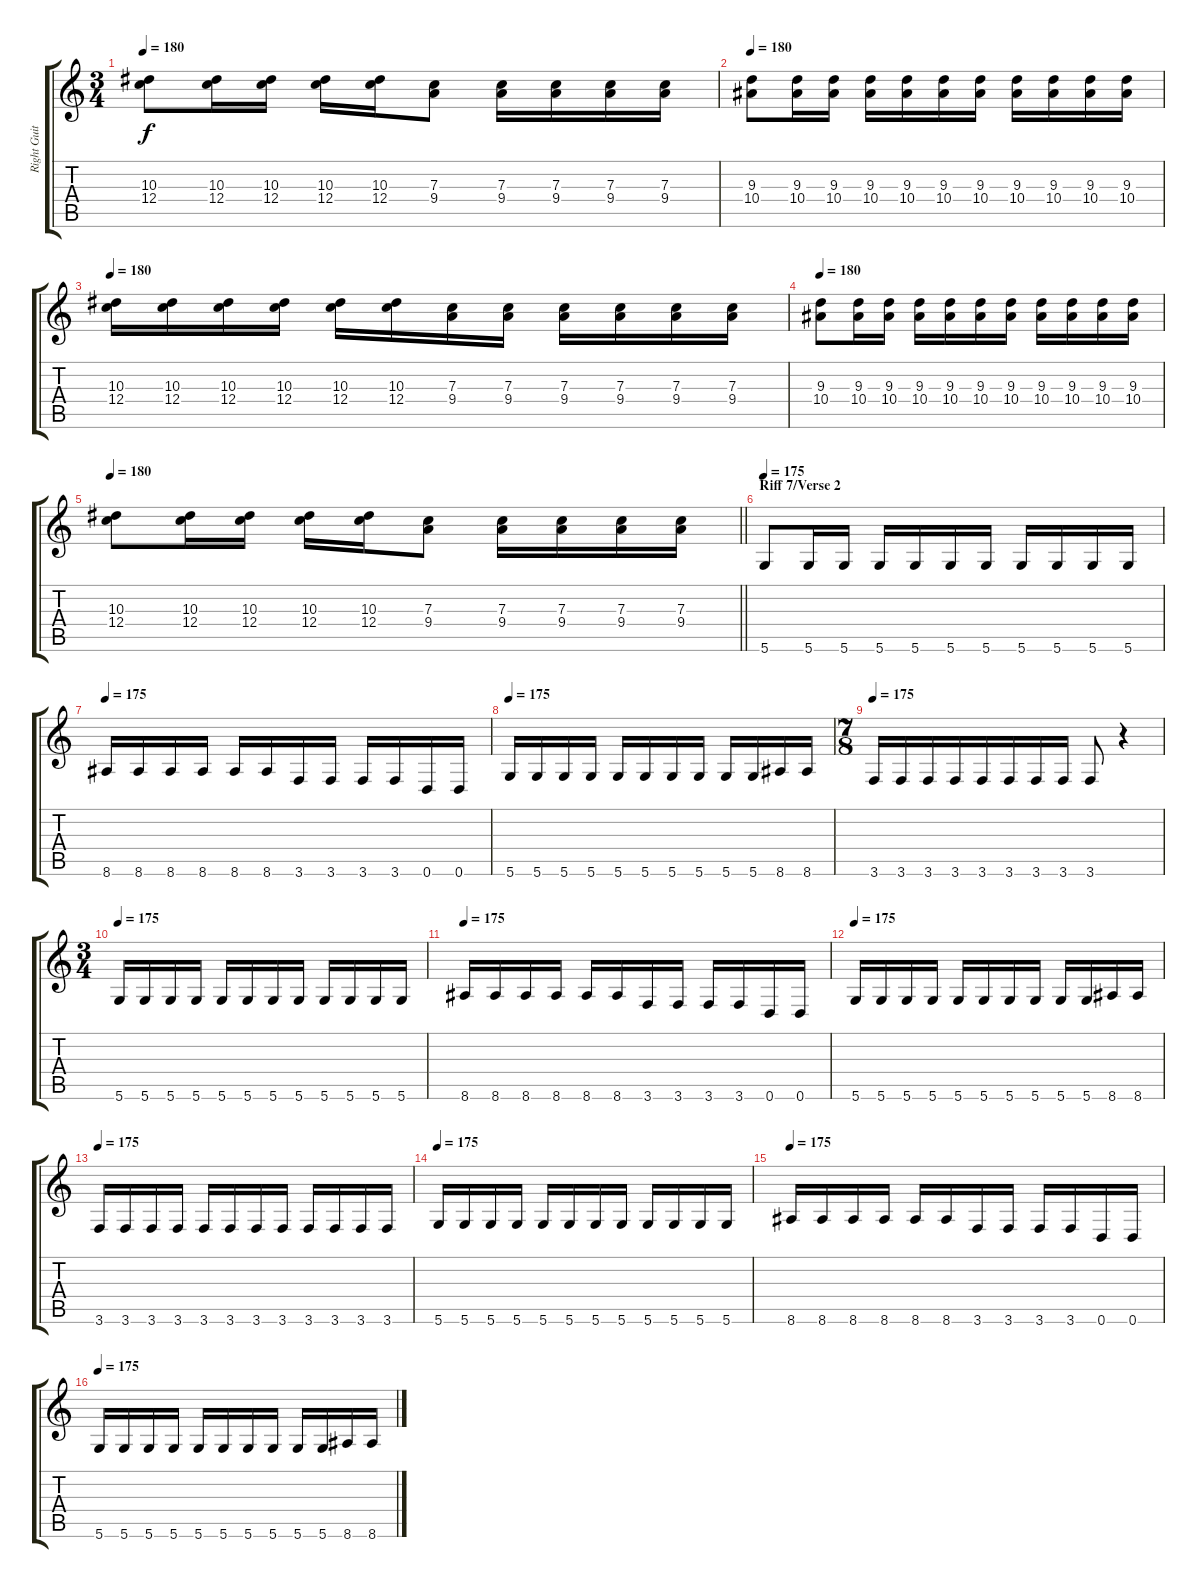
\track ("Right Guitar" "Right Guit") {instrument distortionguitar}
\staff {score tabs}
\tuning (D4 A3 F3 C3 G2 D2) {hide}
\ts (3 4)
\tempo 180
\clef g2
\ks c
(10.3 12.4).8{dy f} (10.3 12.4).16 (10.3 12.4).16 (10.3 12.4).16 (10.3 12.4).16 (7.3 9.4).8 (7.3 9.4).16 (7.3 9.4).16 (7.3 9.4).16 (7.3 9.4).16 |
\tempo 180
(9.3 10.4).8 (9.3 10.4).16 (9.3 10.4).16 (9.3 10.4).16 (9.3 10.4).16 (9.3 10.4).16 (9.3 10.4).16 (9.3 10.4).16 (9.3 10.4).16 (9.3 10.4).16 (9.3 10.4).16 |
\tempo 180
(10.3 12.4).16 (10.3 12.4).16 (10.3 12.4).16 (10.3 12.4).16 (10.3 12.4).16 (10.3 12.4).16 (7.3 9.4).16 (7.3 9.4).16 (7.3 9.4).16 (7.3 9.4).16 (7.3 9.4).16 (7.3 9.4).16 |
\tempo 180
(9.3 10.4).8 (9.3 10.4).16 (9.3 10.4).16 (9.3 10.4).16 (9.3 10.4).16 (9.3 10.4).16 (9.3 10.4).16 (9.3 10.4).16 (9.3 10.4).16 (9.3 10.4).16 (9.3 10.4).16 |
\tempo 180
\barLineRight lightlight
(10.3 12.4).8 (10.3 12.4).16 (10.3 12.4).16 (10.3 12.4).16 (10.3 12.4).16 (7.3 9.4).8 (7.3 9.4).16 (7.3 9.4).16 (7.3 9.4).16 (7.3 9.4).16 |
\section ("" "Riff 7/Verse 2")
\tempo 175
5.6.8 5.6.16 5.6.16 5.6.16 5.6.16 5.6.16 5.6.16 5.6.16 5.6.16 5.6.16 5.6.16 |
\tempo 175
8.6.16 8.6.16 8.6.16 8.6.16 8.6.16 8.6.16 3.6.16 3.6.16 3.6.16 3.6.16 0.6.16 0.6.16 |
\tempo 175
5.6.16 5.6.16 5.6.16 5.6.16 5.6.16 5.6.16 5.6.16 5.6.16 5.6.16 5.6.16 8.6.16 8.6.16 |
\ts (7 8)
\tempo 175
3.6.16 3.6.16 3.6.16 3.6.16 3.6.16 3.6.16 3.6.16 3.6.16 3.6.8 r.4 |
\ts (3 4)
\tempo 175
5.6.16 5.6.16 5.6.16 5.6.16 5.6.16 5.6.16 5.6.16 5.6.16 5.6.16 5.6.16 5.6.16 5.6.16 |
\tempo 175
8.6.16 8.6.16 8.6.16 8.6.16 8.6.16 8.6.16 3.6.16 3.6.16 3.6.16 3.6.16 0.6.16 0.6.16 |
\tempo 175
5.6.16 5.6.16 5.6.16 5.6.16 5.6.16 5.6.16 5.6.16 5.6.16 5.6.16 5.6.16 8.6.16 8.6.16 |
\tempo 175
3.6.16 3.6.16 3.6.16 3.6.16 3.6.16 3.6.16 3.6.16 3.6.16 3.6.16 3.6.16 3.6.16 3.6.16 |
\tempo 175
5.6.16 5.6.16 5.6.16 5.6.16 5.6.16 5.6.16 5.6.16 5.6.16 5.6.16 5.6.16 5.6.16 5.6.16 |
\tempo 175
8.6.16 8.6.16 8.6.16 8.6.16 8.6.16 8.6.16 3.6.16 3.6.16 3.6.16 3.6.16 0.6.16 0.6.16 |
\tempo 175
5.6.16 5.6.16 5.6.16 5.6.16 5.6.16 5.6.16 5.6.16 5.6.16 5.6.16 5.6.16 8.6.16 8.6.16
